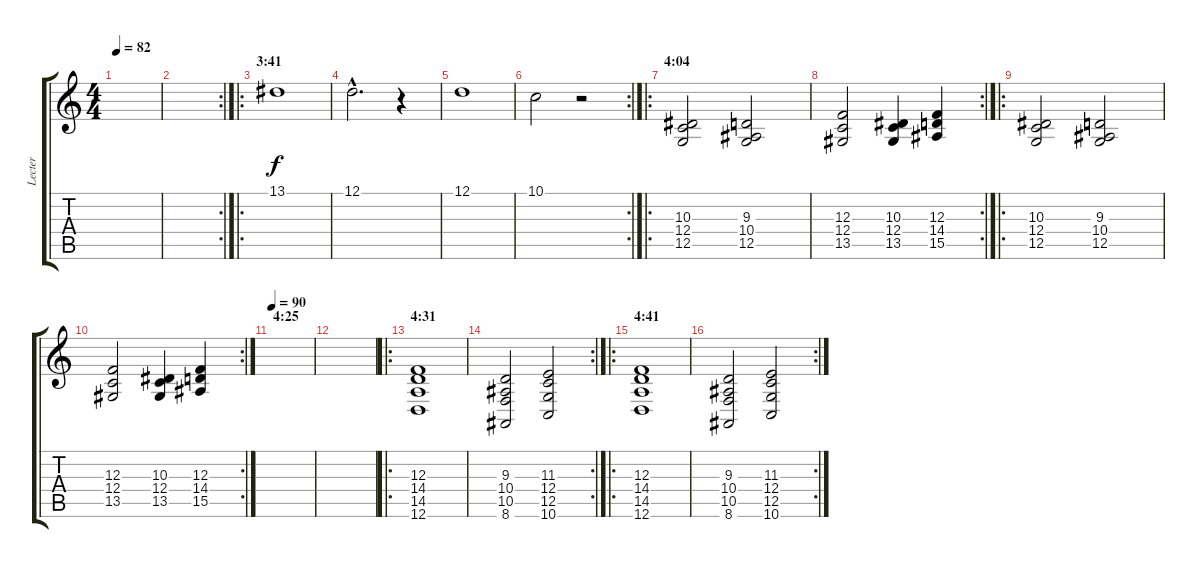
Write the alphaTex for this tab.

\track ("Lecter" "Lecter") {instrument choiraahs}
\staff {score tabs}
\tuning (D4 A3 F3 C3 G2 D2) {hide}
\ts (4 4)
\tempo 82
\clef g2
\ks c
|
\rc 2
|
\ro
\section ("" "3:41")
13.1.1 |
12.1{hac}.2{d} r.4 |
12.1.1 |
\rc 2
10.1.2 r.2 |
\ro
\section ("" "4:04")
(10.3 12.4 12.5).2 (9.3 10.4 12.5).2 |
\rc 2
(12.3 12.4 13.5).2 (10.3 12.4 13.5).4 (12.3 14.4 15.5).4 |
\ro
(10.3 12.4 12.5).2 (9.3 10.4 12.5).2 |
\rc 2
(12.3 12.4 13.5).2 (10.3 12.4 13.5).4 (12.3 14.4 15.5).4 |
\section ("" "4:25")
\tempo 90
|
|
\ro
\section ("" "4:31")
(12.3 14.4 14.5 12.6).1 |
\rc 2
(9.3 10.4 10.5 8.6).2 (11.3 12.4 12.5 10.6).2 |
\ro
\section ("" "4:41")
(12.3 14.4 14.5 12.6).1 |
\rc 2
(9.3 10.4 10.5 8.6).2 (11.3 12.4 12.5 10.6).2
